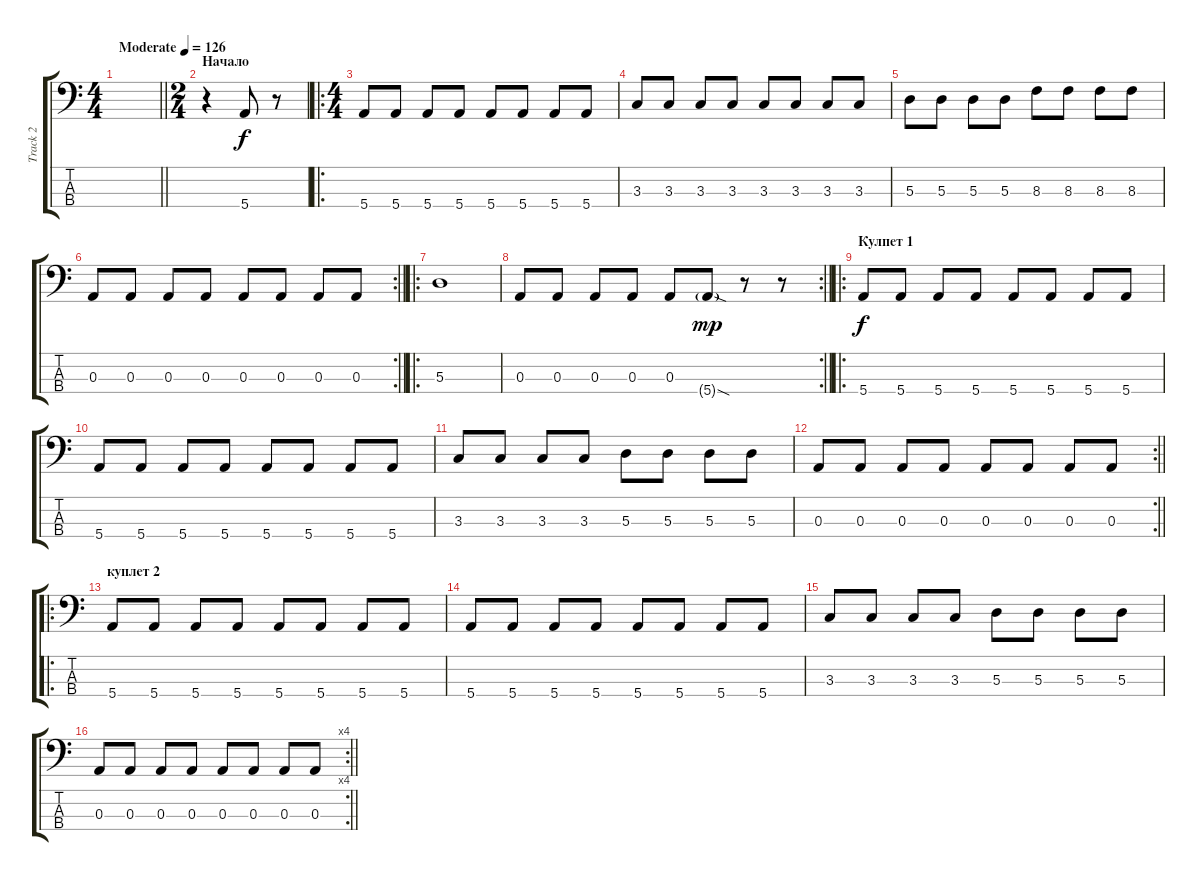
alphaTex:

\track ("Track 2" "Track 2") {instrument electricbassfinger}
\staff {score tabs}
\tuning (G2 D2 A1 E1) {hide}
\ts (4 4)
\tempo (126 "Moderate")
\clef f4
\barLineRight lightlight
\ks c
|
\ts (2 4)
\section ("" "Начало")
r.4 5.4.8 r.8 |
\ro
\ts (4 4)
5.4.8 5.4.8 5.4.8 5.4.8 5.4.8 5.4.8 5.4.8 5.4.8 |
3.3.8 3.3.8 3.3.8 3.3.8 3.3.8 3.3.8 3.3.8 3.3.8 |
5.3.8 5.3.8 5.3.8 5.3.8 8.3.8 8.3.8 8.3.8 8.3.8 |
\rc 2
\barLineRight lightlight
0.3.8 0.3.8 0.3.8 0.3.8 0.3.8 0.3.8 0.3.8 0.3.8 |
\ro
5.3.1 |
\rc 2
\barLineRight lightlight
0.3.8 0.3.8 0.3.8 0.3.8 0.3.8 5.4{sod g}.8{dy mp} r.8 r.8 |
\ro
\section ("" "Кулпет 1")
5.4.8{dy f} 5.4.8 5.4.8 5.4.8 5.4.8 5.4.8 5.4.8 5.4.8 |
5.4.8 5.4.8 5.4.8 5.4.8 5.4.8 5.4.8 5.4.8 5.4.8 |
3.3.8 3.3.8 3.3.8 3.3.8 5.3.8 5.3.8 5.3.8 5.3.8 |
\rc 2
\barLineRight lightlight
0.3.8 0.3.8 0.3.8 0.3.8 0.3.8 0.3.8 0.3.8 0.3.8 |
\ro
\section ("" "куплет 2")
5.4.8 5.4.8 5.4.8 5.4.8 5.4.8 5.4.8 5.4.8 5.4.8 |
5.4.8 5.4.8 5.4.8 5.4.8 5.4.8 5.4.8 5.4.8 5.4.8 |
3.3.8 3.3.8 3.3.8 3.3.8 5.3.8 5.3.8 5.3.8 5.3.8 |
\rc 4
\barLineRight lightlight
0.3.8 0.3.8 0.3.8 0.3.8 0.3.8 0.3.8 0.3.8 0.3.8
